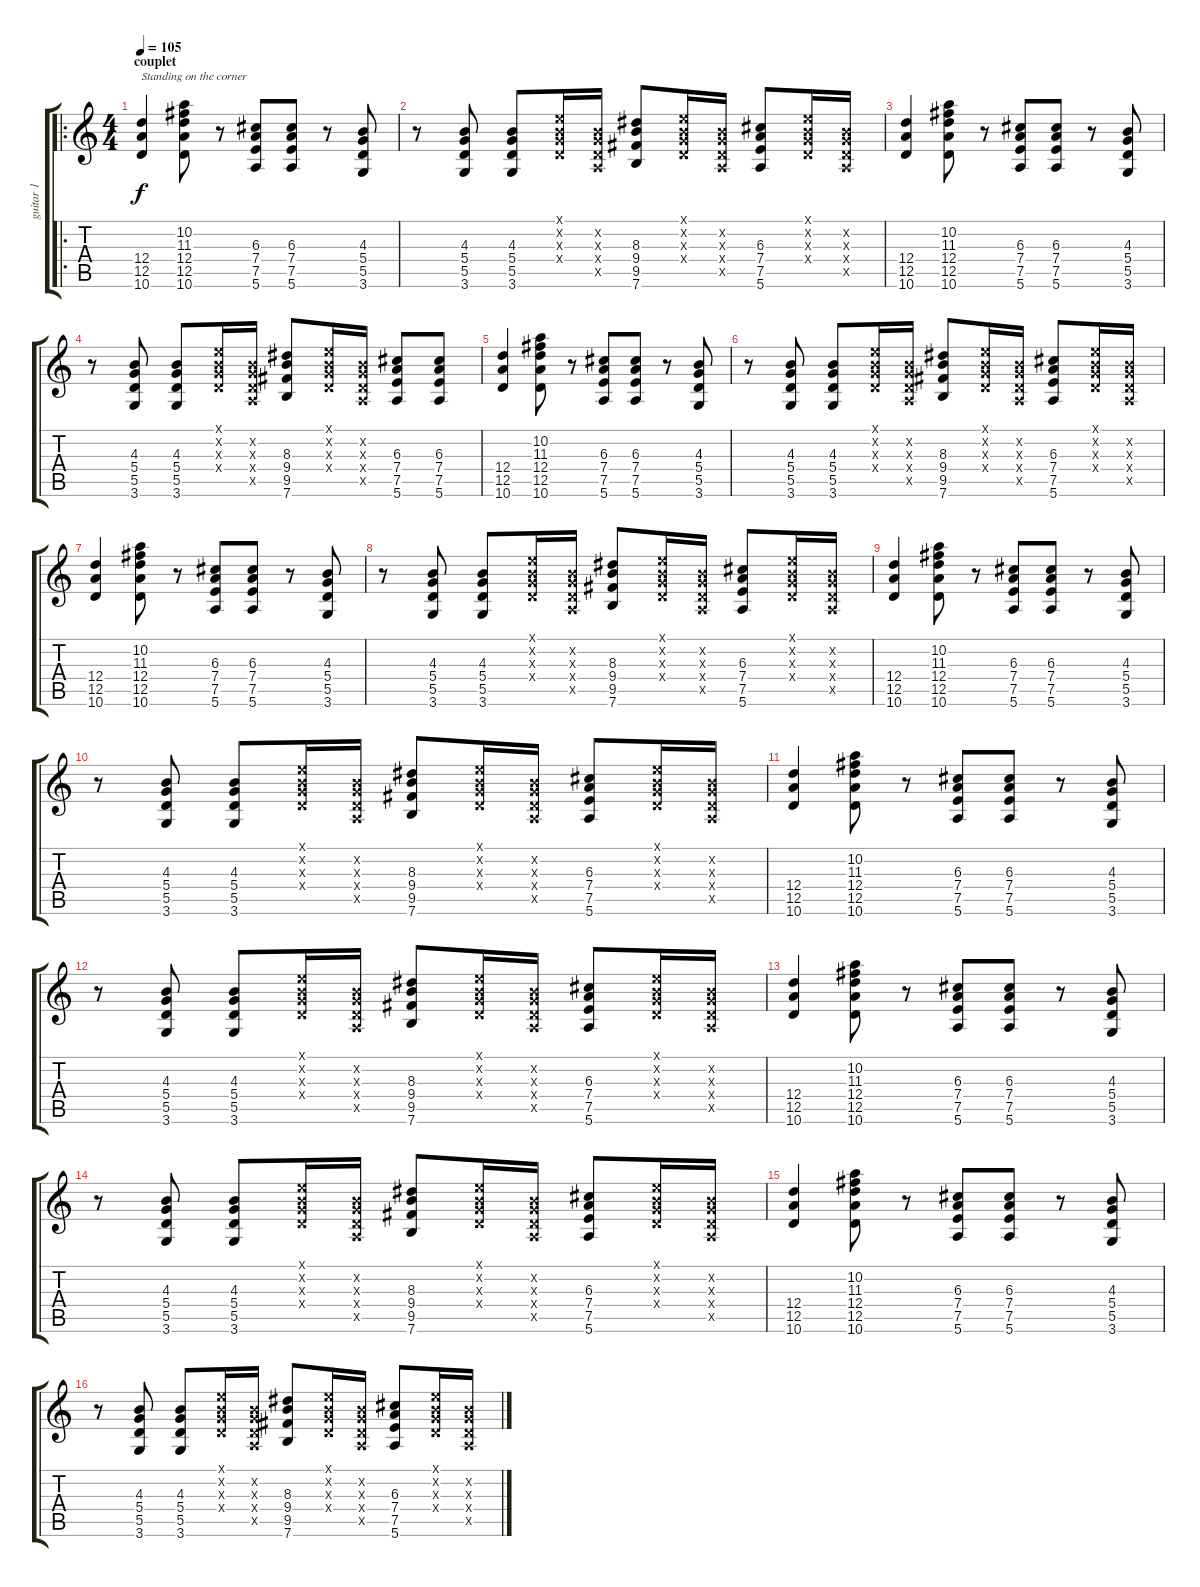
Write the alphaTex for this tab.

\track ("guitar 1" "guitar 1") {instrument acousticguitarsteel}
\staff {score tabs}
\tuning (E4 B3 G3 D3 A2 E2) {hide}
\ro
\ts (4 4)
\section ("" "couplet")
\tempo 105
\clef g2
\ks c
(12.4 12.5 10.6).4{txt "Standing on the corner" dy f instrument acousticguitarsteel} (10.2 11.3 12.4 12.5 10.6).8 r.8 (6.3 7.4 7.5 5.6).8 (6.3 7.4 7.5 5.6).8 r.8 (4.3 5.4 5.5 3.6).8 |
r.8 (4.3 5.4 5.5 3.6).8 (4.3 5.4 5.5 3.6).8 (0.1{x} 0.2{x} 0.3{x} 0.4{x}).16 (0.2{x} 0.3{x} 0.4{x} 0.5{x}).16 (8.3 9.4 9.5 7.6).8 (0.1{x} 0.2{x} 0.3{x} 0.4{x}).16 (0.2{x} 0.3{x} 0.4{x} 0.5{x}).16 (6.3 7.4 7.5 5.6).8 (0.1{x} 0.2{x} 0.3{x} 0.4{x}).16 (0.2{x} 0.3{x} 0.4{x} 0.5{x}).16 |
(12.4 12.5 10.6).4 (10.2 11.3 12.4 12.5 10.6).8 r.8 (6.3 7.4 7.5 5.6).8 (6.3 7.4 7.5 5.6).8 r.8 (4.3 5.4 5.5 3.6).8 |
r.8 (4.3 5.4 5.5 3.6).8 (4.3 5.4 5.5 3.6).8 (0.1{x} 0.2{x} 0.3{x} 0.4{x}).16 (0.2{x} 0.3{x} 0.4{x} 0.5{x}).16 (8.3 9.4 9.5 7.6).8 (0.1{x} 0.2{x} 0.3{x} 0.4{x}).16 (0.2{x} 0.3{x} 0.4{x} 0.5{x}).16 (6.3 7.4 7.5 5.6).8 (6.3 7.4 7.5 5.6).8 |
(12.4 12.5 10.6).4 (10.2 11.3 12.4 12.5 10.6).8 r.8 (6.3 7.4 7.5 5.6).8 (6.3 7.4 7.5 5.6).8 r.8 (4.3 5.4 5.5 3.6).8 |
r.8 (4.3 5.4 5.5 3.6).8 (4.3 5.4 5.5 3.6).8 (0.1{x} 0.2{x} 0.3{x} 0.4{x}).16 (0.2{x} 0.3{x} 0.4{x} 0.5{x}).16 (8.3 9.4 9.5 7.6).8 (0.1{x} 0.2{x} 0.3{x} 0.4{x}).16 (0.2{x} 0.3{x} 0.4{x} 0.5{x}).16 (6.3 7.4 7.5 5.6).8 (0.1{x} 0.2{x} 0.3{x} 0.4{x}).16 (0.2{x} 0.3{x} 0.4{x} 0.5{x}).16 |
(12.4 12.5 10.6).4 (10.2 11.3 12.4 12.5 10.6).8 r.8 (6.3 7.4 7.5 5.6).8 (6.3 7.4 7.5 5.6).8 r.8 (4.3 5.4 5.5 3.6).8 |
r.8 (4.3 5.4 5.5 3.6).8 (4.3 5.4 5.5 3.6).8 (0.1{x} 0.2{x} 0.3{x} 0.4{x}).16 (0.2{x} 0.3{x} 0.4{x} 0.5{x}).16 (8.3 9.4 9.5 7.6).8 (0.1{x} 0.2{x} 0.3{x} 0.4{x}).16 (0.2{x} 0.3{x} 0.4{x} 0.5{x}).16 (6.3 7.4 7.5 5.6).8 (0.1{x} 0.2{x} 0.3{x} 0.4{x}).16 (0.2{x} 0.3{x} 0.4{x} 0.5{x}).16 |
(12.4 12.5 10.6).4 (10.2 11.3 12.4 12.5 10.6).8 r.8 (6.3 7.4 7.5 5.6).8 (6.3 7.4 7.5 5.6).8 r.8 (4.3 5.4 5.5 3.6).8 |
r.8 (4.3 5.4 5.5 3.6).8 (4.3 5.4 5.5 3.6).8 (0.1{x} 0.2{x} 0.3{x} 0.4{x}).16 (0.2{x} 0.3{x} 0.4{x} 0.5{x}).16 (8.3 9.4 9.5 7.6).8 (0.1{x} 0.2{x} 0.3{x} 0.4{x}).16 (0.2{x} 0.3{x} 0.4{x} 0.5{x}).16 (6.3 7.4 7.5 5.6).8 (0.1{x} 0.2{x} 0.3{x} 0.4{x}).16 (0.2{x} 0.3{x} 0.4{x} 0.5{x}).16 |
(12.4 12.5 10.6).4 (10.2 11.3 12.4 12.5 10.6).8 r.8 (6.3 7.4 7.5 5.6).8 (6.3 7.4 7.5 5.6).8 r.8 (4.3 5.4 5.5 3.6).8 |
r.8 (4.3 5.4 5.5 3.6).8 (4.3 5.4 5.5 3.6).8 (0.1{x} 0.2{x} 0.3{x} 0.4{x}).16 (0.2{x} 0.3{x} 0.4{x} 0.5{x}).16 (8.3 9.4 9.5 7.6).8 (0.1{x} 0.2{x} 0.3{x} 0.4{x}).16 (0.2{x} 0.3{x} 0.4{x} 0.5{x}).16 (6.3 7.4 7.5 5.6).8 (0.1{x} 0.2{x} 0.3{x} 0.4{x}).16 (0.2{x} 0.3{x} 0.4{x} 0.5{x}).16 |
(12.4 12.5 10.6).4 (10.2 11.3 12.4 12.5 10.6).8 r.8 (6.3 7.4 7.5 5.6).8 (6.3 7.4 7.5 5.6).8 r.8 (4.3 5.4 5.5 3.6).8 |
r.8 (4.3 5.4 5.5 3.6).8 (4.3 5.4 5.5 3.6).8 (0.1{x} 0.2{x} 0.3{x} 0.4{x}).16 (0.2{x} 0.3{x} 0.4{x} 0.5{x}).16 (8.3 9.4 9.5 7.6).8 (0.1{x} 0.2{x} 0.3{x} 0.4{x}).16 (0.2{x} 0.3{x} 0.4{x} 0.5{x}).16 (6.3 7.4 7.5 5.6).8 (0.1{x} 0.2{x} 0.3{x} 0.4{x}).16 (0.2{x} 0.3{x} 0.4{x} 0.5{x}).16 |
(12.4 12.5 10.6).4 (10.2 11.3 12.4 12.5 10.6).8 r.8 (6.3 7.4 7.5 5.6).8 (6.3 7.4 7.5 5.6).8 r.8 (4.3 5.4 5.5 3.6).8 |
r.8 (4.3 5.4 5.5 3.6).8 (4.3 5.4 5.5 3.6).8 (0.1{x} 0.2{x} 0.3{x} 0.4{x}).16 (0.2{x} 0.3{x} 0.4{x} 0.5{x}).16 (8.3 9.4 9.5 7.6).8 (0.1{x} 0.2{x} 0.3{x} 0.4{x}).16 (0.2{x} 0.3{x} 0.4{x} 0.5{x}).16 (6.3 7.4 7.5 5.6).8 (0.1{x} 0.2{x} 0.3{x} 0.4{x}).16 (0.2{x} 0.3{x} 0.4{x} 0.5{x}).16
